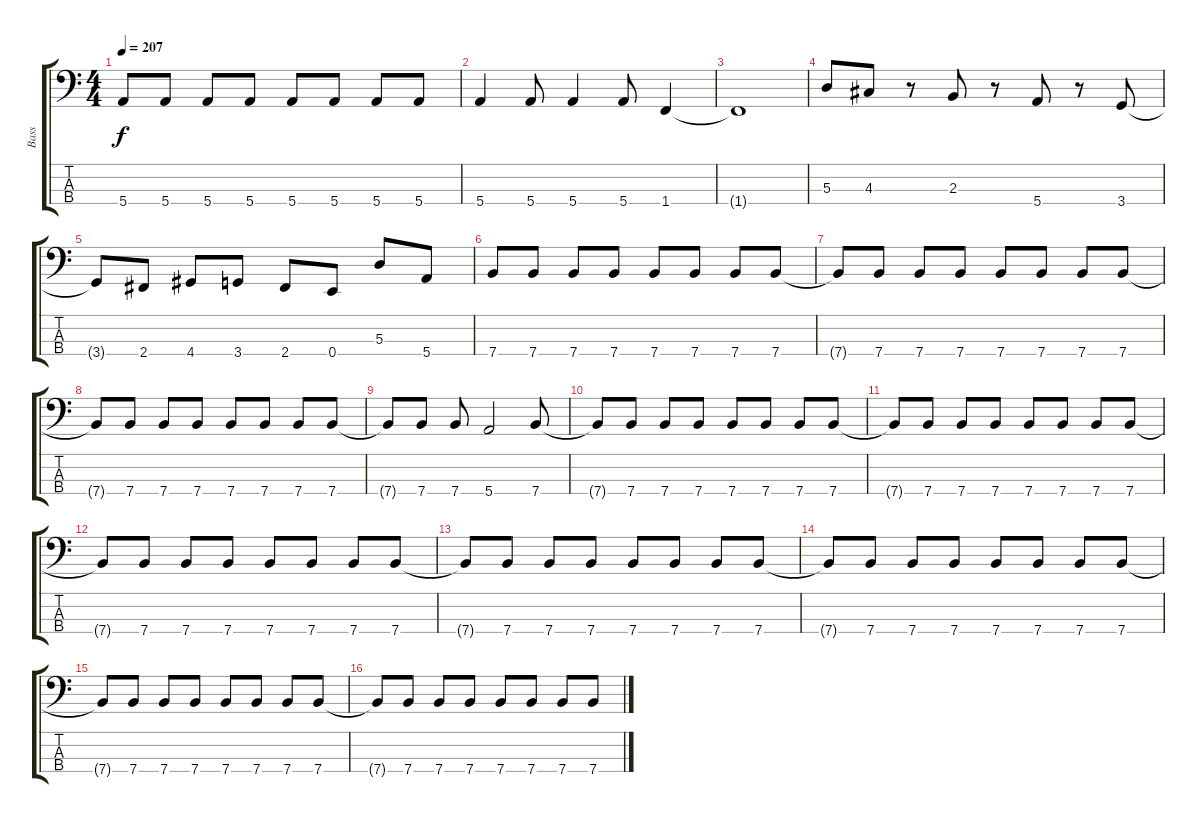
\track ("Bass" "Bass") {instrument electricbassfinger}
\staff {score tabs}
\tuning (G2 D2 A1 E1) {hide}
\ts (4 4)
\tempo 207
\clef f4
\ks c
5.4.8{dy f} 5.4.8 5.4.8 5.4.8 5.4.8 5.4.8 5.4.8 5.4.8 |
5.4.4 5.4.8 5.4.4 5.4.8 1.4.4 |
1.4{t}.1 |
5.3.8 4.3.8 r.8 2.3.8 r.8 5.4.8 r.8 3.4.8 |
3.4{t}.8 2.4.8 4.4.8 3.4.8 2.4.8 0.4.8 5.3.8 5.4.8 |
7.4.8 7.4.8 7.4.8 7.4.8 7.4.8 7.4.8 7.4.8 7.4.8 |
7.4{t}.8 7.4.8 7.4.8 7.4.8 7.4.8 7.4.8 7.4.8 7.4.8 |
7.4{t}.8 7.4.8 7.4.8 7.4.8 7.4.8 7.4.8 7.4.8 7.4.8 |
7.4{t}.8 7.4.8 7.4.8 5.4.2 7.4.8 |
7.4{t}.8 7.4.8 7.4.8 7.4.8 7.4.8 7.4.8 7.4.8 7.4.8 |
7.4{t}.8 7.4.8 7.4.8 7.4.8 7.4.8 7.4.8 7.4.8 7.4.8 |
7.4{t}.8 7.4.8 7.4.8 7.4.8 7.4.8 7.4.8 7.4.8 7.4.8 |
7.4{t}.8 7.4.8 7.4.8 7.4.8 7.4.8 7.4.8 7.4.8 7.4.8 |
7.4{t}.8 7.4.8 7.4.8 7.4.8 7.4.8 7.4.8 7.4.8 7.4.8 |
7.4{t}.8 7.4.8 7.4.8 7.4.8 7.4.8 7.4.8 7.4.8 7.4.8 |
7.4{t}.8 7.4.8 7.4.8 7.4.8 7.4.8 7.4.8 7.4.8 7.4.8
